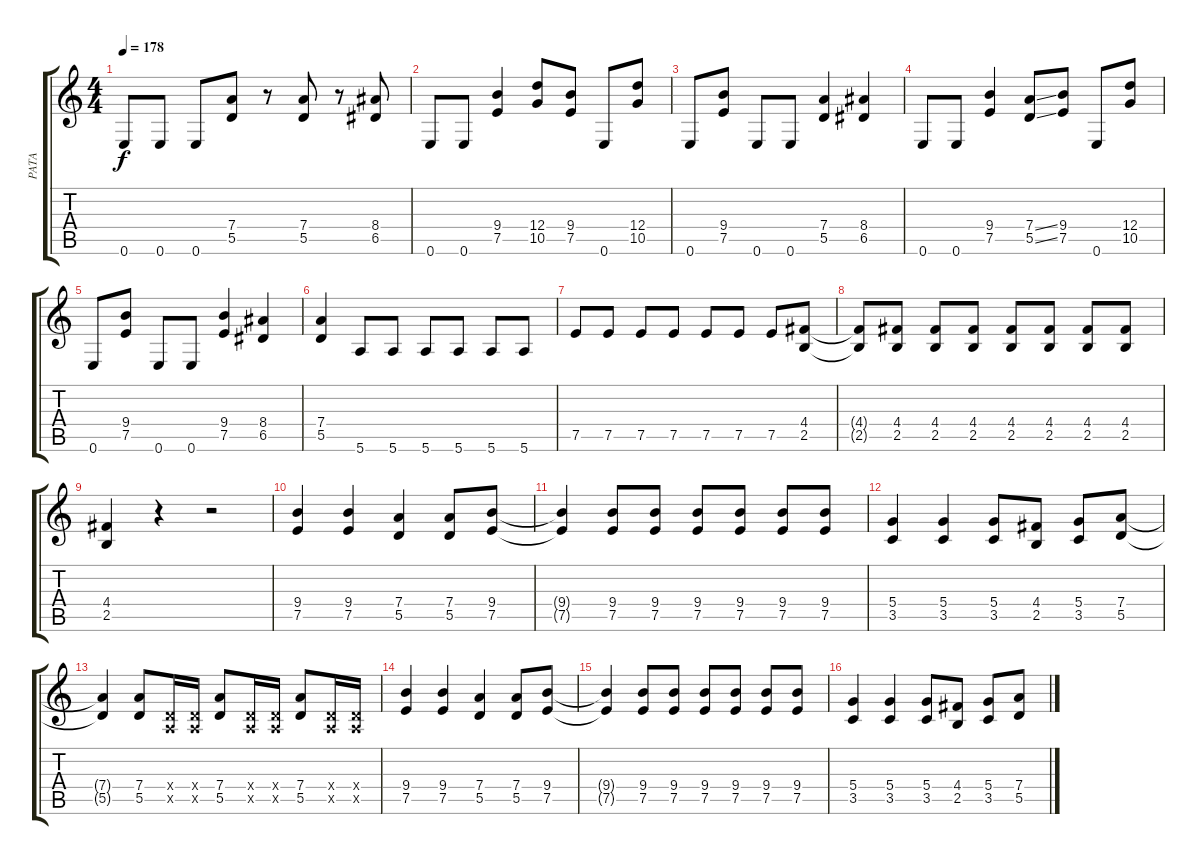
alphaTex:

\track ("PATA" "PATA") {instrument distortionguitar}
\staff {score tabs}
\tuning (E4 B3 G3 D3 A2 E2) {hide}
\ts (4 4)
\tempo 178
\clef g2
\ks c
0.6.8{dy f} 0.6.8 0.6.8 (7.4 5.5).8 r.8 (7.4 5.5).8 r.8 (8.4 6.5).8 |
0.6.8 0.6.8 (9.4 7.5).4 (12.4 10.5).8 (9.4 7.5).8 0.6.8 (12.4 10.5).8 |
0.6.8 (9.4 7.5).8 0.6.8 0.6.8 (7.4 5.5).4 (8.4 6.5).4 |
0.6.8 0.6.8 (9.4 7.5).4 (7.4{ss} 5.5{ss}).8 (9.4 7.5).8 0.6.8 (12.4 10.5).8 |
0.6.8 (9.4 7.5).8 0.6.8 0.6.8 (9.4 7.5).4 (8.4 6.5).4 |
(7.4 5.5).4 5.6.8 5.6.8 5.6.8 5.6.8 5.6.8 5.6.8 |
7.5.8 7.5.8 7.5.8 7.5.8 7.5.8 7.5.8 7.5.8 (4.4 2.5).8 |
(4.4{t} 2.5{t}).8 (4.4 2.5).8 (4.4 2.5).8 (4.4 2.5).8 (4.4 2.5).8 (4.4 2.5).8 (4.4 2.5).8 (4.4 2.5).8 |
(4.4 2.5).4 r.4 r.2 |
(9.4 7.5).4 (9.4 7.5).4 (7.4 5.5).4 (7.4 5.5).8 (9.4 7.5).8 |
(9.4{t} 7.5{t}).4 (9.4 7.5).8 (9.4 7.5).8 (9.4 7.5).8 (9.4 7.5).8 (9.4 7.5).8 (9.4 7.5).8 |
(5.4 3.5).4 (5.4 3.5).4 (5.4 3.5).8 (4.4 2.5).8 (5.4 3.5).8 (7.4 5.5).8 |
(7.4{t} 5.5{t}).4 (7.4 5.5).8 (0.4{x} 0.5{x}).16 (0.4{x} 0.5{x}).16 (7.4 5.5).8 (0.4{x} 0.5{x}).16 (0.4{x} 0.5{x}).16 (7.4 5.5).8 (0.4{x} 0.5{x}).16 (0.4{x} 0.5{x}).16 |
(9.4 7.5).4 (9.4 7.5).4 (7.4 5.5).4 (7.4 5.5).8 (9.4 7.5).8 |
(9.4{t} 7.5{t}).4 (9.4 7.5).8 (9.4 7.5).8 (9.4 7.5).8 (9.4 7.5).8 (9.4 7.5).8 (9.4 7.5).8 |
(5.4 3.5).4 (5.4 3.5).4 (5.4 3.5).8 (4.4 2.5).8 (5.4 3.5).8 (7.4 5.5).8
